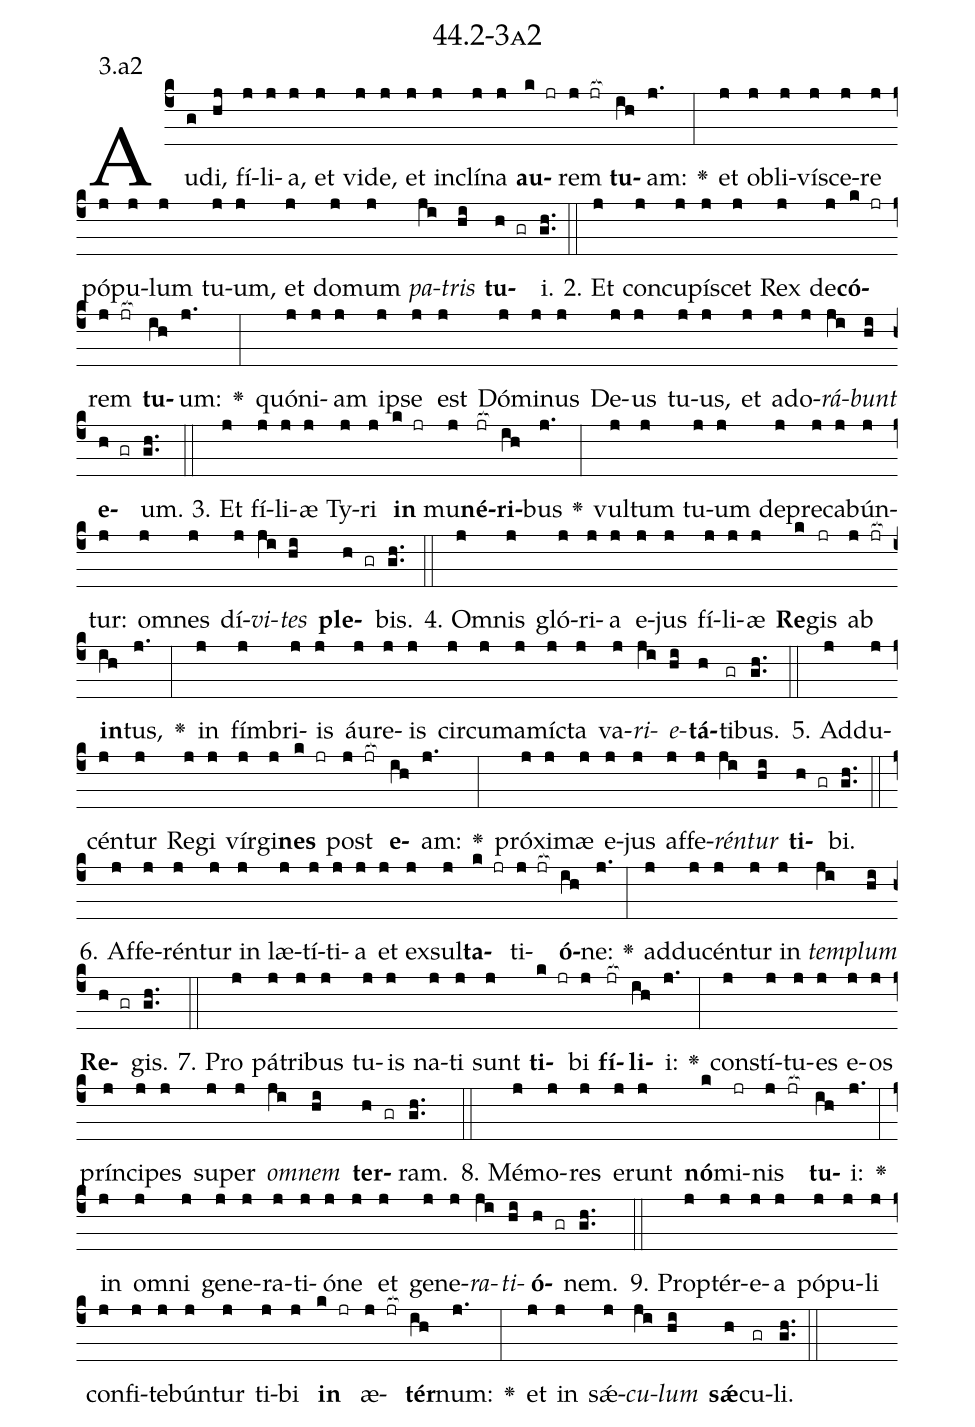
name: 44.2-3a2;
annotation: 3.a2;
%%
(c4)Au(g)di,(hj) fí(j)li(j)a,(j) et(j) vi(j)de,(j) et(j) in(j)clí(j)na(j) <b>au</b>(k jr)rem(j jr[ocb:1{]) <b>tu</b>(ih[ocb:0}])am:(j.) <v>\greheightstar</v>(:) et(j) ob(j)li(j)ví(j)sce(j)re(j) pó(j)pu(j)lum(j) tu(j)um,(j) et(j) do(j)mum(j) <i>pa</i>(ji)<i>tris</i>(hi) <b>tu</b>(h gr)i.(gh..) (::)
2. Et(j) con(j)cu(j)pí(j)scet(j) Rex(j) de(j)<b>có</b>(k jr)rem(j jr[ocb:1{]) <b>tu</b>(ih[ocb:0}])um:(j.) <v>\greheightstar</v>(:) quón(j)i(j)am(j) ip(j)se(j) est(j) Dó(j)mi(j)nus(j) De(j)us(j) tu(j)us,(j) et(j) ad(j)o(j)<i>rá</i>(ji)<i>bunt</i>(hi) <b>e</b>(h gr)um.(gh..) (::)
3. Et(j) fí(j)li(j)æ(j) Ty(j)ri(j) <b>in</b>(k jr) mu(j)<b>né</b>(jr[ocb:1{])<b>ri</b>(ih[ocb:0}])bus(j.) <v>\greheightstar</v>(:) vul(j)tum(j) tu(j)um(j) de(j)pre(j)ca(j)bún(j)tur:(j) om(j)nes(j) dí(j)<i>vi</i>(ji)<i>tes</i>(hi) <b>ple</b>(h gr)bis.(gh..) (::)
4. Om(j)nis(j) gló(j)ri(j)a(j) e(j)jus(j) fí(j)li(j)æ(j) <b>Re</b>(k)gis(jr) ab(j jr[ocb:1{]) <b>in</b>(ih[ocb:0}])tus,(j.) <v>\greheightstar</v>(:) in(j) fím(j)bri(j)is(j) áu(j)re(j)is(j) cir(j)cum(j)a(j)míc(j)ta(j) va(j)<i>ri</i>(ji)<i>e</i>(hi)<b>tá</b>(h)ti(gr)bus.(gh..) (::)
5. Ad(j)du(j)cén(j)tur(j) Re(j)gi(j) vír(j)gi(j)<b>nes</b>(k jr) post(j jr[ocb:1{]) <b>e</b>(ih[ocb:0}])am:(j.) <v>\greheightstar</v>(:) pró(j)xi(j)mæ(j) e(j)jus(j) af(j)fe(j)<i>rén</i>(ji)<i>tur</i>(hi) <b>ti</b>(h gr)bi.(gh..) (::)
6. Af(j)fe(j)rén(j)tur(j) in(j) læ(j)tí(j)ti(j)a(j) et(j) ex(j)sul(j)<b>ta</b>(k jr)ti(j jr[ocb:1{])<b>ó</b>(ih[ocb:0}])ne:(j.) <v>\greheightstar</v>(:) ad(j)du(j)cén(j)tur(j) in(j) <i>tem</i>(ji)<i>plum</i>(hi) <b>Re</b>(h gr)gis.(gh..) (::)
7. Pro(j) pá(j)tri(j)bus(j) tu(j)is(j) na(j)ti(j) sunt(j) <b>ti</b>(k jr)bi(j) <b>fí</b>(jr[ocb:1{])<b>li</b>(ih[ocb:0}])i:(j.) <v>\greheightstar</v>(:) con(j)stí(j)tu(j)es(j) e(j)os(j) prín(j)ci(j)pes(j) su(j)per(j) <i>om</i>(ji)<i>nem</i>(hi) <b>ter</b>(h gr)ram.(gh..) (::)
8. Mé(j)mo(j)res(j) e(j)runt(j) <b>nó</b>(k)mi(jr)nis(j jr[ocb:1{]) <b>tu</b>(ih[ocb:0}])i:(j.) <v>\greheightstar</v>(:) in(j) om(j)ni(j) ge(j)ne(j)ra(j)ti(j)ó(j)ne(j) et(j) ge(j)ne(j)<i>ra</i>(ji)<i>ti</i>(hi)<b>ó</b>(h gr)nem.(gh..) (::)
9. Prop(j)tér(j)e(j)a(j) pó(j)pu(j)li(j) con(j)fi(j)te(j)bún(j)tur(j) ti(j)bi(j) <b>in</b>(k jr) æ(j jr[ocb:1{])<b>tér</b>(ih[ocb:0}])num:(j.) <v>\greheightstar</v>(:) et(j) in(j) sǽ(j)<i>cu</i>(ji)<i>lum</i>(hi) <b>sǽ</b>(h)cu(gr)li.(gh..) (::)
